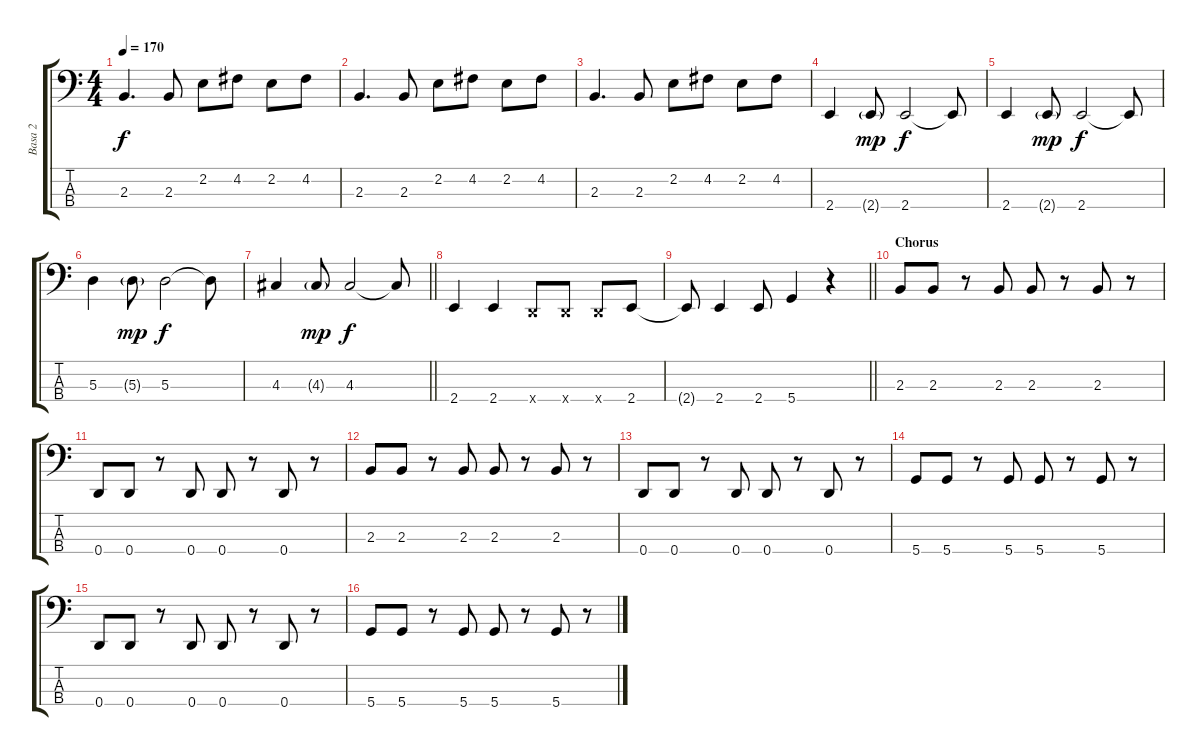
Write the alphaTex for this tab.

\track ("Basa 2" "Basa 2") {instrument electricbasspick}
\staff {score tabs}
\tuning (G2 D2 A1 D1) {hide}
\ts (4 4)
\tempo 170
\clef f4
\ks c
2.3.4{d dy f} 2.3.8 2.2.8 4.2.8 2.2.8 4.2.8 |
2.3.4{d} 2.3.8 2.2.8 4.2.8 2.2.8 4.2.8 |
2.3.4{d} 2.3.8 2.2.8 4.2.8 2.2.8 4.2.8 |
2.4.4 2.4{g}.8{dy mp} 2.4.2{dy f} 2.4{t}.8 |
2.4.4 2.4{g}.8{dy mp} 2.4.2{dy f} 2.4{t}.8 |
5.3.4 5.3{g}.8{dy mp} 5.3.2{dy f} 5.3{t}.8 |
\barLineRight lightlight
4.3.4 4.3{g}.8{dy mp} 4.3.2{dy f} 4.3{t}.8 |
2.4.4 2.4.4 0.4{x}.8 0.4{x}.8 0.4{x}.8 2.4.8 |
\barLineRight lightlight
2.4{t}.8 2.4.4 2.4.8 5.4.4 r.4 |
\section ("" "Chorus")
2.3.8 2.3.8 r.8 2.3.8 2.3.8 r.8 2.3.8 r.8 |
0.4.8 0.4.8 r.8 0.4.8 0.4.8 r.8 0.4.8 r.8 |
2.3.8 2.3.8 r.8 2.3.8 2.3.8 r.8 2.3.8 r.8 |
0.4.8 0.4.8 r.8 0.4.8 0.4.8 r.8 0.4.8 r.8 |
5.4.8 5.4.8 r.8 5.4.8 5.4.8 r.8 5.4.8 r.8 |
0.4.8 0.4.8 r.8 0.4.8 0.4.8 r.8 0.4.8 r.8 |
5.4.8 5.4.8 r.8 5.4.8 5.4.8 r.8 5.4.8 r.8
